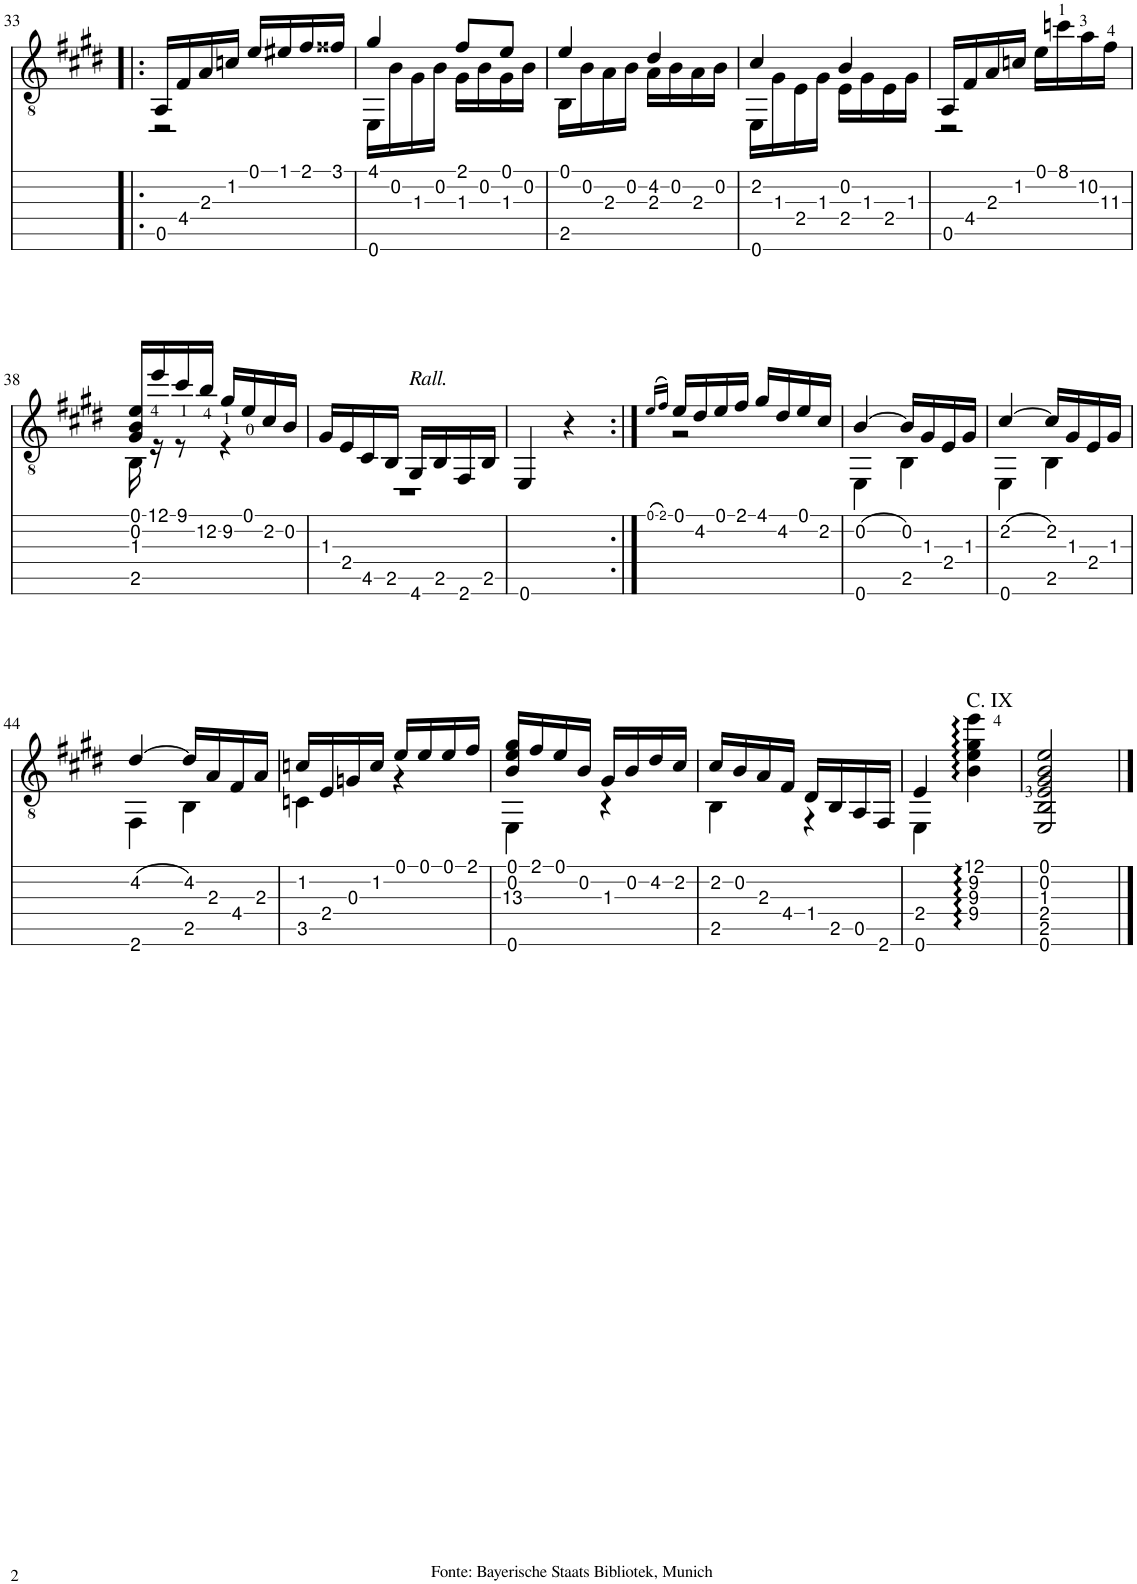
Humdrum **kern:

**kern	**kern
*part1	*part1
*staff2	*staff1
*I"Guitar	*
*I'Guit.	*
!!LO:PB:g=z
*	*clefGv2
*k[f#c#g#d#]	*k[f#c#g#d#]
*M2/4	*M2/4
=33!|:	=33!|:
*^	*^
16AALL	2r	16AA/LL	2r
16F#J	.	16F#/	.
16AL	.	16A/	.
16cJJ	.	16cn/JJ	.
16eLL	.	16e/LL	.
16e#J	.	16e#X/	.
16f#L	.	16f#/	.
16f##JJ	.	16f##X/JJ	.
=34	=34	=34	=34
4g#	16EELL	4g#/	16EE\LL
.	16BJ	.	16B\
.	16G#L	.	16G#\
.	16BJJ	.	16B\JJ
8f#L	16G#LL	8f#/L	16G#\LL
.	16BJ	.	16B\
8eJ	16G#L	8e/J	16G#\
.	16BJJ	.	16B\JJ
=35	=35	=35	=35
4e	16BBLL	4e/	16BB\LL
.	16BJ	.	16B\
.	16AL	.	16A\
.	16BJJ	.	16B\JJ
4d#	16ALL	4d#/	16A\LL
.	16BJ	.	16B\
.	16AL	.	16A\
.	16BJJ	.	16B\JJ
=36	=36	=36	=36
4c#	16EELL	4c#/	16EE\LL
.	16G#J	.	16G#\
.	16EL	.	16E\
.	16G#JJ	.	16G#\JJ
4B	16ELL	4B/	16E\LL
.	16G#J	.	16G#\
.	16EL	.	16E\
.	16G#JJ	.	16G#\JJ
=37	=37	=37	=37
16AALL	2r	16AA/LL	2r
16F#J	.	16F#/	.
16AL	.	16A/	.
16cJJ	.	16cn/JJ	.
16eLL	.	16e\LL	.
16ccJ	.	16ccn\	.
16aL	.	16a\	.
16f#JJ	.	16f#\JJ	.
!!LO:LB:g=z	!!
=38	=38	=38	=38
16G#\ 16B\ 16e\LL	16BB	16G#/ 16B/ 16e/LL	16BB\
16eeJ	16r	16ee/	16r
16cc#L	8r	16cc#/	8r
16bJJ	.	16b/JJ	.
16g#LL	4r	16g#/LL	4r
16eJ	.	16e/	.
16c#L	.	16c#/	.
16BJJ	.	16B/JJ	.
=39	=39	=39	=39
16G#LL	2r	16G#/LL	2r
16EJ	.	16E/	.
16C#L	.	16C#/	.
16BBJJ	.	16BB/JJ	.
!	!	!LO:TX:a:i:t=Rall.	!
16GG#LL	.	16GG#/LL	.
16BBJ	.	16BB/	.
16FF#L	.	16FF#/	.
16BBJJ	.	16BB/JJ	.
*v	*v	*	*
*	*v	*v
=40	=40
4EE	4EE/
4r	4r
=41:|!	=41:|!
qe	(16qe/LL
qf#	16qf#/JJ)
*^	*^
16eLL	2r	16e/LL	2r
16d#J	.	16d#/	.
16eL	.	16e/	.
16f#JJ	.	16f#/JJ	.
16g#LL	.	16g#/LL	.
16d#J	.	16d#/	.
16eL	.	16e/	.
16c#JJ	.	16c#/JJ	.
=42	=42	=42	=42
[4B	4EE	[4B/	4EE\
16BLL]	4BB	16B/LL]	4BB\
16G#J	.	16G#/	.
16EL	.	16E/	.
16G#JJ	.	16G#/JJ	.
=43	=43	=43	=43
[4c#	4EE	[4c#/	4EE\
16c#LL]	4BB	16c#/LL]	4BB\
16G#J	.	16G#/	.
16EL	.	16E/	.
16G#JJ	.	16G#/JJ	.
!!LO:LB:g=z	!!
=44	=44	=44	=44
[4d#	4FF#	[4d#/	4FF#\
16d#LL]	4BB	16d#/LL]	4BB\
16AJ	.	16A/	.
16F#L	.	16F#/	.
16AJJ	.	16A/JJ	.
=45	=45	=45	=45
16cLL	4C	16cn/LL	4Cn\
16EJ	.	16E/	.
16GL	.	16Gn/	.
16cJJ	.	16c/JJ	.
16eLL	4r	16e/LL	4r
16eJ	.	16e/	.
16eL	.	16e/	.
16f#JJ	.	16f#/JJ	.
=46	=46	=46	=46
16g#\ 16B\ 16e\LL	4EE	16B/ 16e/ 16g#/LL	4EE\
16f#J	.	16f#/	.
16eL	.	16e/	.
16BJJ	.	16B/JJ	.
16G#LL	4r	16G#/LL	4r
16BJ	.	16B/	.
16d#L	.	16d#/	.
16c#JJ	.	16c#/JJ	.
=47	=47	=47	=47
16c#LL	4BB	16c#/LL	4BB\
16BJ	.	16B/	.
16AL	.	16A/	.
16F#JJ	.	16F#/JJ	.
16D#LL	4r	16D#/LL	4r
16BBJ	.	16BB/	.
16AAL	.	16AA/	.
16FF#JJ	.	16FF#/JJ	.
=48	=48	=48	=48
4E	4EE	4E/	4EE\
!	!	!LO:TX:a:t=C. IX	!
4B 4e 4g# 4ee	4ryy	4B\ 4e\ 4g#\ 4ee\	4ryy
*v	*v	*	*
*	*v	*v
=49	=49
2EE 2BB 2E 2G# 2B 2e	2EE/ 2BB/ 2E/ 2G#/ 2B/ 2e/
==	==
*-	*-
